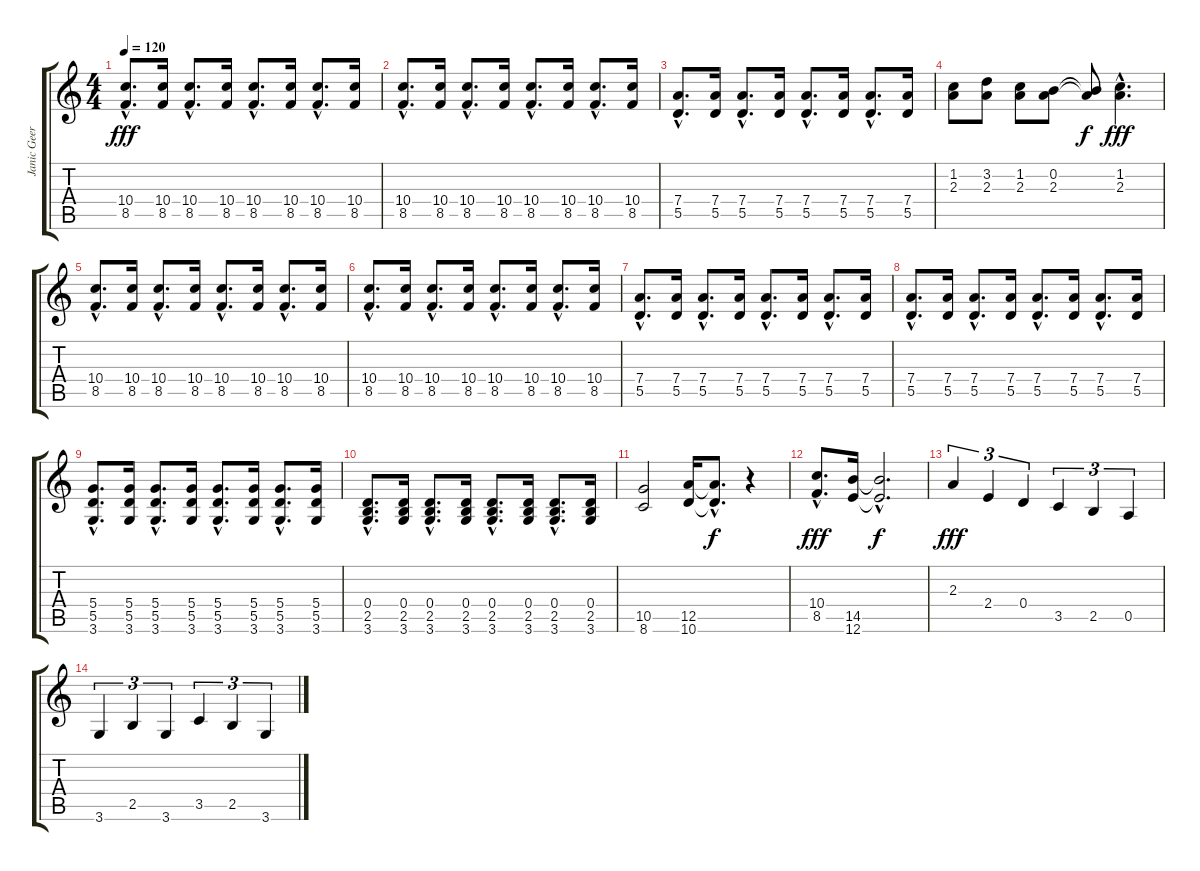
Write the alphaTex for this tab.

\track ("Janic Geers" "Janic Geer") {instrument overdrivenguitar}
\staff {score tabs}
\tuning (E4 B3 G3 D3 A2 E2) {hide}
\ts (4 4)
\tempo 120
\clef g2
\ks c
(10.4{hac} 8.5{hac}).8{d dy fff} (10.4 8.5).16 (10.4{hac} 8.5{hac}).8{d} (10.4 8.5).16 (10.4{hac} 8.5{hac}).8{d} (10.4 8.5).16 (10.4{hac} 8.5{hac}).8{d} (10.4 8.5).16 |
(10.4{hac} 8.5{hac}).8{d} (10.4 8.5).16 (10.4{hac} 8.5{hac}).8{d} (10.4 8.5).16 (10.4{hac} 8.5{hac}).8{d} (10.4 8.5).16 (10.4{hac} 8.5{hac}).8{d} (10.4 8.5).16 |
(7.4{hac} 5.5{hac}).8{d} (7.4 5.5).16 (7.4{hac} 5.5{hac}).8{d} (7.4 5.5).16 (7.4{hac} 5.5{hac}).8{d} (7.4 5.5).16 (7.4{hac} 5.5{hac}).8{d} (7.4 5.5).16 |
(1.2 2.3).8 (3.2 2.3).8 (1.2 2.3).8 (0.2 2.3).8 (0.2{t} 2.3{t}).8{dy f} (1.2{hac} 2.3{hac}).4{d dy fff} |
(10.4{hac} 8.5{hac}).8{d} (10.4 8.5).16 (10.4{hac} 8.5{hac}).8{d} (10.4 8.5).16 (10.4{hac} 8.5{hac}).8{d} (10.4 8.5).16 (10.4{hac} 8.5{hac}).8{d} (10.4 8.5).16 |
(10.4{hac} 8.5{hac}).8{d} (10.4 8.5).16 (10.4{hac} 8.5{hac}).8{d} (10.4 8.5).16 (10.4{hac} 8.5{hac}).8{d} (10.4 8.5).16 (10.4{hac} 8.5{hac}).8{d} (10.4 8.5).16 |
(7.4{hac} 5.5{hac}).8{d} (7.4 5.5).16 (7.4{hac} 5.5{hac}).8{d} (7.4 5.5).16 (7.4{hac} 5.5{hac}).8{d} (7.4 5.5).16 (7.4{hac} 5.5{hac}).8{d} (7.4 5.5).16 |
(7.4{hac} 5.5{hac}).8{d} (7.4 5.5).16 (7.4{hac} 5.5{hac}).8{d} (7.4 5.5).16 (7.4{hac} 5.5{hac}).8{d} (7.4 5.5).16 (7.4{hac} 5.5{hac}).8{d} (7.4 5.5).16 |
(5.4{hac} 5.5{hac} 3.6{hac}).8{d} (5.4 5.5 3.6).16 (5.4{hac} 5.5{hac} 3.6{hac}).8{d} (5.4 5.5 3.6).16 (5.4{hac} 5.5{hac} 3.6{hac}).8{d} (5.4 5.5 3.6).16 (5.4{hac} 5.5{hac} 3.6{hac}).8{d} (5.4 5.5 3.6).16 |
(0.4{hac} 2.5{hac} 3.6{hac}).8{d} (0.4 2.5 3.6).16 (0.4{hac} 2.5{hac} 3.6{hac}).8{d} (0.4 2.5 3.6).16 (0.4{hac} 2.5{hac} 3.6{hac}).8{d} (0.4 2.5 3.6).16 (0.4{hac} 2.5{hac} 3.6{hac}).8{d} (0.4 2.5 3.6).16 |
(10.5 8.6).2 (12.5 10.6).16 (12.5{hac t} 10.6{hac t}).8{d dy f} r.4 |
(10.4{hac} 8.5{hac}).8{d dy fff} (14.5 12.6).16 (14.5{hac t} 12.6{hac t}).2{d dy f} |
2.3.4{tu (3 2) dy fff} 2.4.4{tu (3 2)} 0.4.4{tu (3 2)} 3.5.4{tu (3 2)} 2.5.4{tu (3 2)} 0.5.4{tu (3 2)} |
3.6.4{tu (3 2)} 2.5.4{tu (3 2)} 3.6.4{tu (3 2)} 3.5.4{tu (3 2)} 2.5.4{tu (3 2)} 3.6.4{tu (3 2)}
